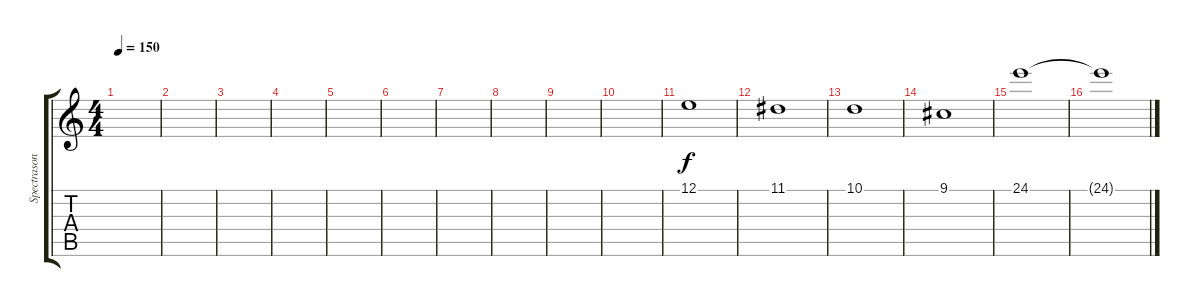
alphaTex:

\track ("Spectrasonics Omnisphere" "Spectrason") {instrument choiraahs}
\staff {score tabs}
\tuning (E4 B3 G3 D3 A2 E2) {hide}
\ts (4 4)
\tempo 150
\clef g2
\ks c
|
|
|
|
|
|
|
|
|
|
12.1.1 |
11.1.1 |
10.1.1 |
9.1.1 |
24.1.1 |
24.1{t}.1
